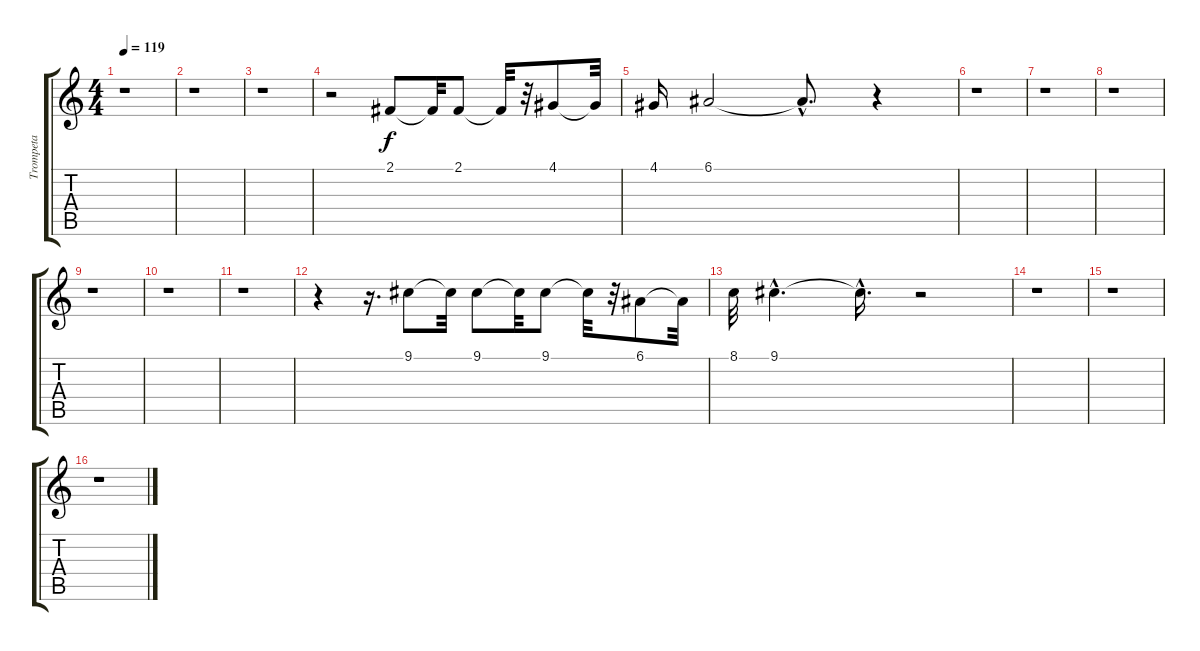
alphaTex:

\track ("Trompeta" "Trompeta") {instrument trumpet}
\staff {score tabs}
\tuning (E4 B3 G3 D3 A2 E2) {hide}
\ts (4 4)
\tempo 119
\clef g2
\ks c
r.1{dy f} |
r.1 |
r.1 |
r.2 2.1.8 2.1{t}.32 2.1.8 2.1{t}.32 r.32 4.1.8 4.1{t}.32 |
4.1.16 6.1.2 6.1{hac t}.8{d} r.4 |
r.1 |
r.1 |
r.1 |
r.1 |
r.1 |
r.1 |
r.4 r.16{d} 9.1.8 9.1{t}.32 9.1.8 9.1{t}.32 9.1.8 9.1{t}.32 r.32 6.1.8 6.1{t}.32 |
8.1.32 9.1{hac}.4{d} 9.1{hac t}.16{d} r.2 |
r.1 |
r.1 |
r.1
